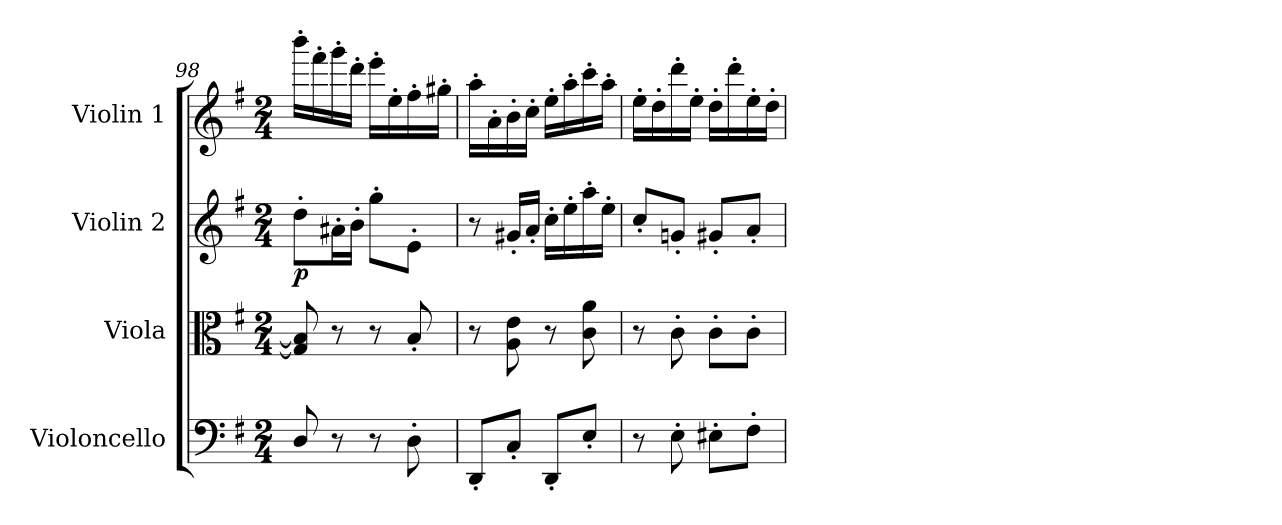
**kern	**kern	**kern	**dynam	**kern
*part4	*part3	*part2	*part2	*part1
*staff4	*staff3	*staff2	*staff2	*staff1
*I"Violoncello	*I"Viola	*I"Violin 2	*	*I"Violin 1
*I'Vc	*I'Vla	*I'Vln	*	*I'Vln
*clefF4	*clefC3	*clefG2	*	*clefG2
*k[f#]	*k[f#]	*k[f#]	*	*k[f#]
*M2/4	*M2/4	*M2/4	*	*M2/4
=98	=98	=98	=98	=98
!	!	!	!LO:DY:b	!
8D/	8G/] 8B/]	8dd'\L	p	16bbb'\LL
.	.	.	.	16fff#'\
8r	8r	16a#X'\L	.	16ggg'\
.	.	16b'\JJ	.	16ddd'\JJ
8r	8r	8gg'\L	.	16eee'\LL
.	.	.	.	16ee'\
8D'\	8B'/	8e'\J	.	16ff#'\
.	.	.	.	16gg#X'\JJ
=99	=99	=99	=99	=99
8DD'/L	8r	8r	.	16aa'\LL
.	.	.	.	16a'\
8C'/J	8A\ 8e\	16g#X'/LL	.	16b'\
.	.	16a'/JJ	.	16cc'\JJ
8DD'/L	8r	16cc'\LL	.	16ee'\LL
.	.	16ee'\	.	16aa'\
8E'/J	8c\ 8a\	16aa'\	.	16ccc'\
.	.	16ee'\JJ	.	16aa'\JJ
=100	=100	=100	=100	=100
8r	8r	8cc'/L	.	16ee'\LL
.	.	.	.	16dd'\
8E'\	8c'\	8gn'/J	.	16ddd'\
.	.	.	.	16ee'\JJ
8E#X'\L	8c'\L	8g#X'/L	.	16dd'\LL
.	.	.	.	16ddd'\
8F#'\J	8c'\J	8a'/J	.	16ee'\
.	.	.	.	16dd'\JJ
=	=	=	=	=
*-	*-	*-	*-	*-
